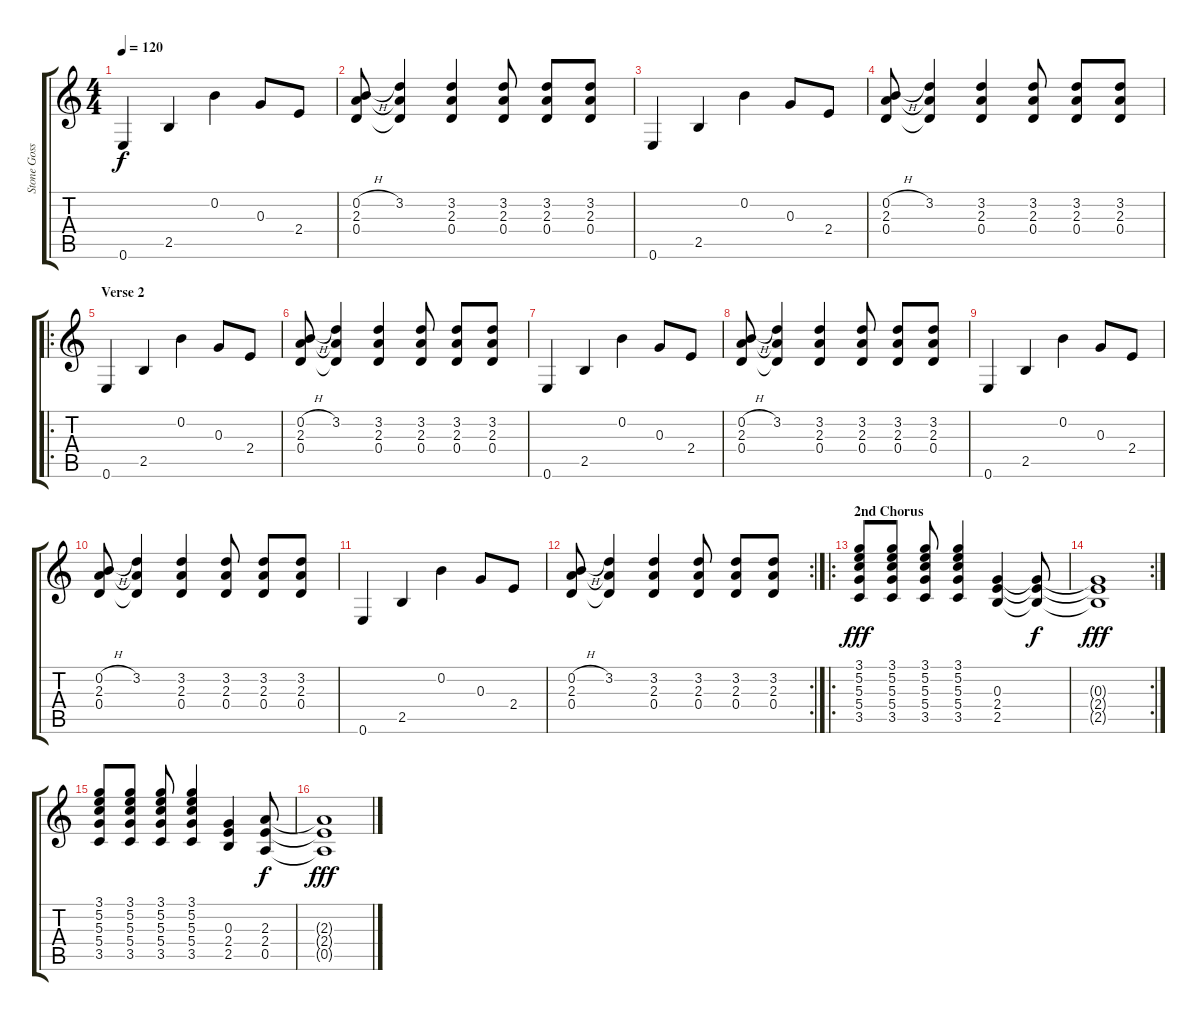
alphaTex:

\track ("Stone Gossard" "Stone Goss") {instrument acousticguitarsteel}
\staff {score tabs}
\tuning (E4 B3 G3 D3 A2 E2) {hide}
\ts (4 4)
\tempo 120
\clef g2
\ks c
0.6.4{dy f} 2.5.4 0.2.4 0.3.8 2.4.8 |
(0.2{h} 2.3 0.4).8 (3.2 2.3{t} 0.4{t}).4 (3.2 2.3 0.4).4 (3.2 2.3 0.4).8 (3.2 2.3 0.4).8 (3.2 2.3 0.4).8 |
0.6.4 2.5.4 0.2.4 0.3.8 2.4.8 |
(0.2{h} 2.3 0.4).8 (3.2 2.3{t} 0.4{t}).4 (3.2 2.3 0.4).4 (3.2 2.3 0.4).8 (3.2 2.3 0.4).8 (3.2 2.3 0.4).8 |
\ro
\section ("" "Verse 2")
0.6.4 2.5.4 0.2.4 0.3.8 2.4.8 |
(0.2{h} 2.3 0.4).8 (3.2 2.3{t} 0.4{t}).4 (3.2 2.3 0.4).4 (3.2 2.3 0.4).8 (3.2 2.3 0.4).8 (3.2 2.3 0.4).8 |
0.6.4 2.5.4 0.2.4 0.3.8 2.4.8 |
(0.2{h} 2.3 0.4).8 (3.2 2.3{t} 0.4{t}).4 (3.2 2.3 0.4).4 (3.2 2.3 0.4).8 (3.2 2.3 0.4).8 (3.2 2.3 0.4).8 |
0.6.4 2.5.4 0.2.4 0.3.8 2.4.8 |
(0.2{h} 2.3 0.4).8 (3.2 2.3{t} 0.4{t}).4 (3.2 2.3 0.4).4 (3.2 2.3 0.4).8 (3.2 2.3 0.4).8 (3.2 2.3 0.4).8 |
0.6.4 2.5.4 0.2.4 0.3.8 2.4.8 |
\rc 2
(0.2{h} 2.3 0.4).8 (3.2 2.3{t} 0.4{t}).4 (3.2 2.3 0.4).4 (3.2 2.3 0.4).8 (3.2 2.3 0.4).8 (3.2 2.3 0.4).8 |
\ro
\section ("" "2nd Chorus")
(3.1 5.2 5.3 5.4 3.5).8{dy fff} (3.1 5.2 5.3 5.4 3.5).8 (3.1 5.2 5.3 5.4 3.5).8 (3.1 5.2 5.3 5.4 3.5).4 (0.3 2.4 2.5).4 (0.3{t} 2.4{t} 2.5{t}).8{dy f} |
\rc 2
(0.3{t} 2.4{t} 2.5{t}).1{dy fff} |
(3.1 5.2 5.3 5.4 3.5).8 (3.1 5.2 5.3 5.4 3.5).8 (3.1 5.2 5.3 5.4 3.5).8 (3.1 5.2 5.3 5.4 3.5).4 (0.3 2.4 2.5).4 (2.3 2.4 0.5).8{dy f} |
(2.3{t} 2.4{t} 0.5{t}).1{dy fff}
